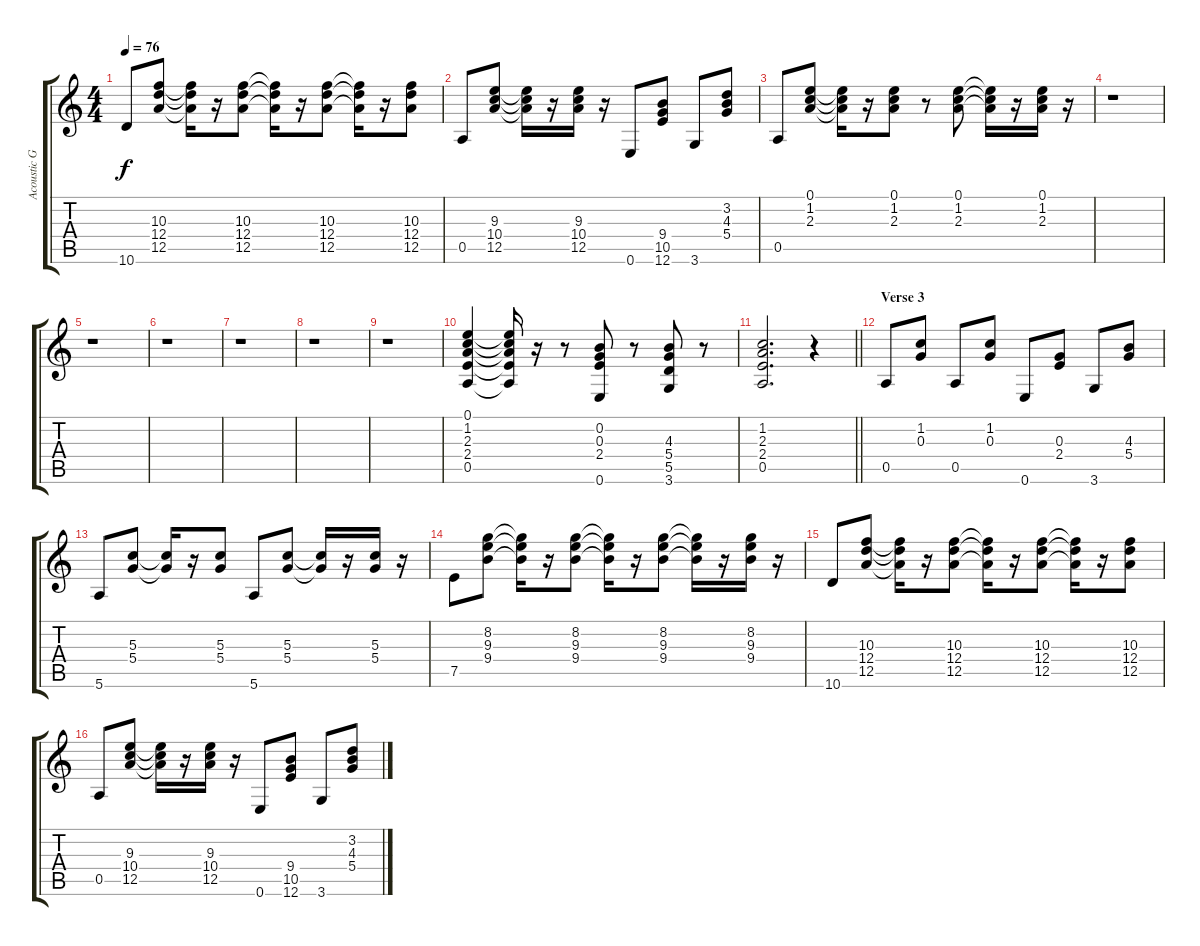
\track ("Acoustic Guitar (Steel)" "Acoustic G") {instrument acousticguitarsteel}
\staff {score tabs}
\tuning (E4 B3 G3 D3 A2 E2) {hide}
\ts (4 4)
\tempo 76
\clef g2
\ks c
10.6.8{dy f} (10.3 12.4 12.5).8 (10.3{t} 12.4{t} 12.5{t}).16 r.16 (10.3 12.4 12.5).8 (10.3{t} 12.4{t} 12.5{t}).16 r.16 (10.3 12.4 12.5).8 (10.3{t} 12.4{t} 12.5{t}).16 r.16 (10.3 12.4 12.5).8 |
0.5.8 (9.3 10.4 12.5).8 (9.3{t} 10.4{t} 12.5{t}).16 r.16 (9.3 10.4 12.5).16 r.16 0.6.8 (9.4 10.5 12.6).8 3.6.8 (3.2 4.3 5.4).8 |
0.5.8 (0.1 1.2 2.3).8 (0.1{t} 1.2{t} 2.3{t}).16 r.16 (0.1 1.2 2.3).8 r.8 (0.1 1.2 2.3).8 (0.1{t} 1.2{t} 2.3{t}).16 r.16 (0.1 1.2 2.3).16 r.16 |
r.1 |
r.1 |
r.1 |
r.1 |
r.1 |
r.1 |
(0.1 1.2 2.3 2.4 0.5).4 (0.1{t} 1.2{t} 2.3{t} 2.4{t} 0.5{t}).16 r.16 r.8 (0.2 0.3 2.4 0.6).8 r.8 (4.3 5.4 5.5 3.6).8 r.8 |
\barLineRight lightlight
(1.2 2.3 2.4 0.5).2{d} r.4 |
\section ("" "Verse 3")
0.5.8 (1.2 0.3).8 0.5.8 (1.2 0.3).8 0.6.8 (0.3 2.4).8 3.6.8 (4.3 5.4).8 |
5.6.8 (5.3 5.4).8 (5.3{t} 5.4{t}).16 r.16 (5.3 5.4).8 5.6.8 (5.3 5.4).8 (5.3{t} 5.4{t}).16 r.16 (5.3 5.4).16 r.16 |
7.5.8 (8.2 9.3 9.4).8 (8.2{t} 9.3{t} 9.4{t}).16 r.16 (8.2 9.3 9.4).8 (8.2{t} 9.3{t} 9.4{t}).16 r.16 (8.2 9.3 9.4).8 (8.2{t} 9.3{t} 9.4{t}).16 r.16 (8.2 9.3 9.4).16 r.16 |
10.6.8 (10.3 12.4 12.5).8 (10.3{t} 12.4{t} 12.5{t}).16 r.16 (10.3 12.4 12.5).8 (10.3{t} 12.4{t} 12.5{t}).16 r.16 (10.3 12.4 12.5).8 (10.3{t} 12.4{t} 12.5{t}).16 r.16 (10.3 12.4 12.5).8 |
0.5.8 (9.3 10.4 12.5).8 (9.3{t} 10.4{t} 12.5{t}).16 r.16 (9.3 10.4 12.5).16 r.16 0.6.8 (9.4 10.5 12.6).8 3.6.8 (3.2 4.3 5.4).8
